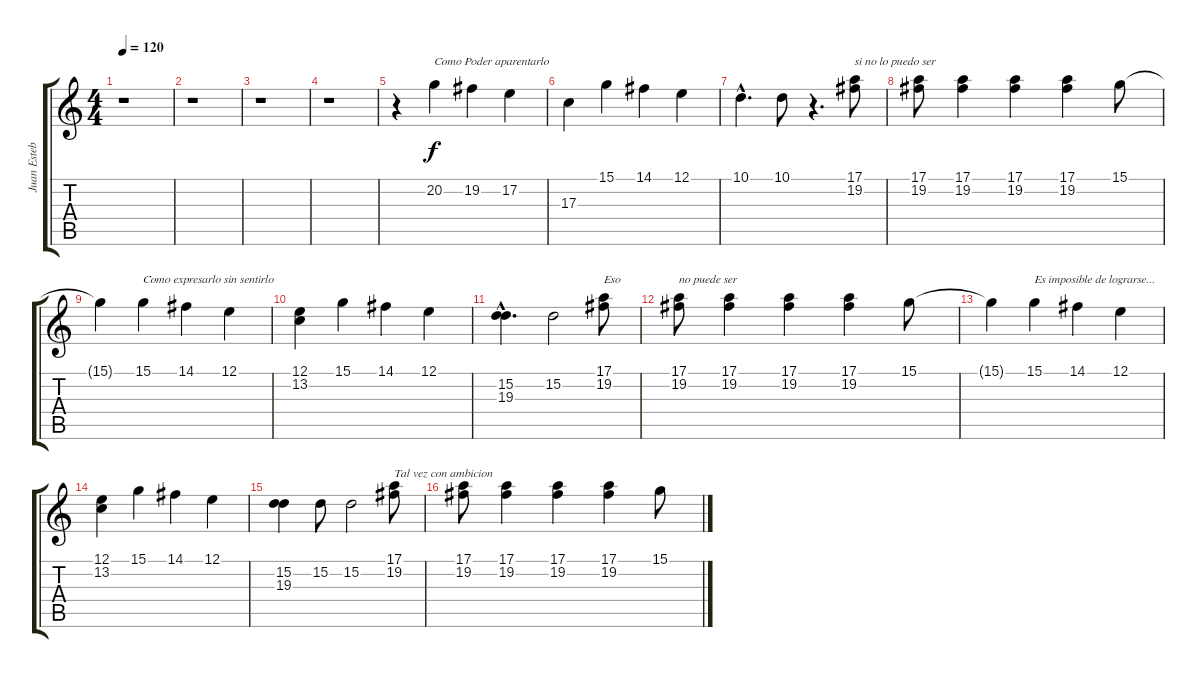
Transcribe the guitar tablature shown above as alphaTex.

\track ("Juan Esteban" "Juan Esteb") {instrument synthvoice}
\staff {score tabs}
\tuning (E4 B3 G3 D3 A2 E2) {hide}
\ts (4 4)
\tempo 120
\clef g2
\ks c
r.1{dy f} |
r.1 |
r.1 |
r.1 |
r.4 20.2.4{txt "Como Poder aparentarlo "} 19.2.4 17.2.4 |
17.3.4 15.1.4 14.1.4 12.1.4 |
10.1{hac}.4{d} 10.1.8 r.4{d} (17.1 19.2).8{txt "si no lo puedo ser"} |
(17.1 19.2).8 (17.1 19.2).4 (17.1 19.2).4 (17.1 19.2).4 15.1.8 |
15.1{t}.4 15.1.4{txt "Como expresarlo sin sentirlo"} 14.1.4 12.1.4 |
(12.1 13.2).4 15.1.4 14.1.4 12.1.4 |
(15.2{hac} 19.3{hac}).4{d} 15.2.2 (17.1 19.2).8{txt "Eso"} |
(17.1 19.2).8{txt "no puede ser"} (17.1 19.2).4 (17.1 19.2).4 (17.1 19.2).4 15.1.8 |
15.1{t}.4 15.1.4{txt "Es imposible de lograrse..."} 14.1.4 12.1.4 |
(12.1 13.2).4 15.1.4 14.1.4 12.1.4 |
(15.2 19.3).4 15.2.8 15.2.2 (17.1 19.2).8{txt "Tal vez con ambicion"} |
(17.1 19.2).8 (17.1 19.2).4 (17.1 19.2).4 (17.1 19.2).4 15.1.8
